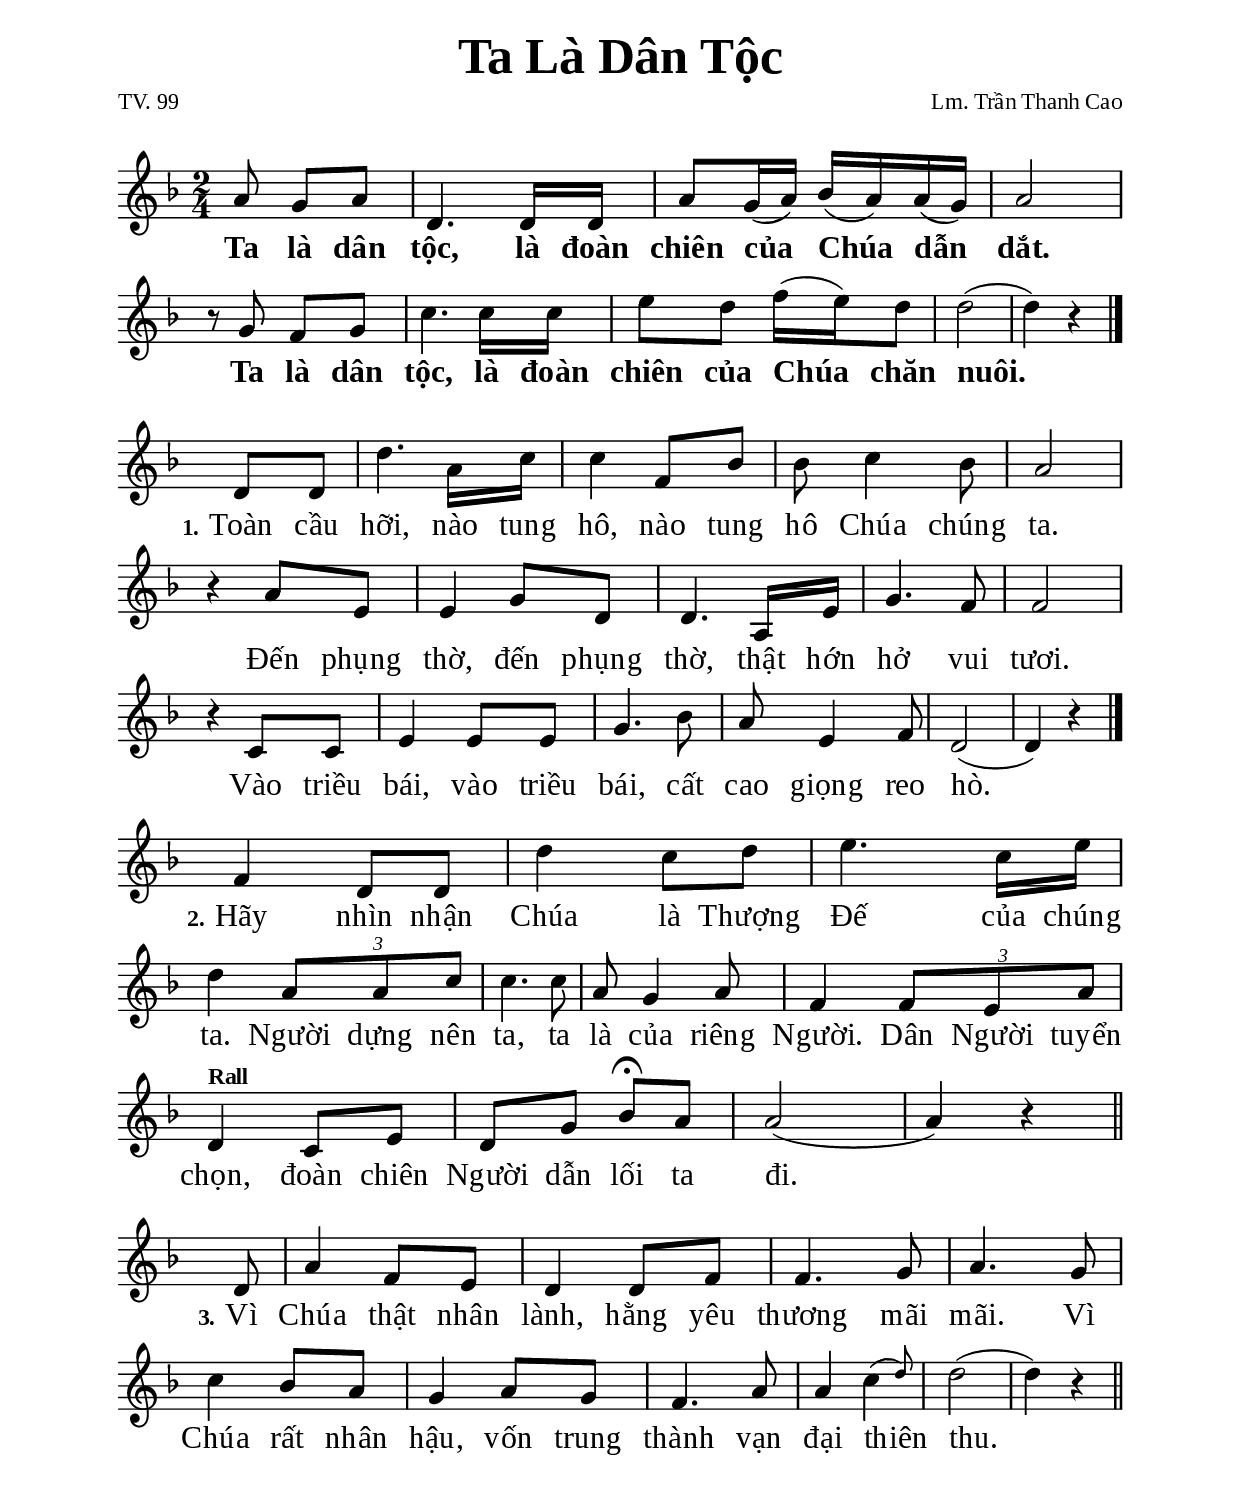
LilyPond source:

% Cài đặt chung
\version "2.20.0"
\include "english.ly"

\header {
  title = \markup { \fontsize #3 "Ta Là Dân Tộc" }
  poet = "TV. 99"
  composer = "Lm. Trần Thanh Cao"
  arranger = " "
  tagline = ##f
}

\paper {
  #(set-paper-size "a4")
  top-margin = 10\mm
  bottom-margin = 10\mm
  left-margin = 20\mm
  right-margin = 20\mm
  indent = #0
  #(define fonts
    (make-pango-font-tree
      "Liberation Serif"
      "Liberation Serif"
      "Liberation Serif"
      (/ 20 20)))
  page-count = #1
}

% Nhạc điệp khúc
nhacDiepKhuc = \relative c'' {
  \partial 4. a8 g a |
  d,4. d16 d |
  a'8 g16 _(a) bf _(a) a _(g) |
  a2 |
  r8 g f g |
  c4. c16 c |
  e8 d f16 (e) d8 |
  d2 ( |
  d4) r \bar "|."
}

% Nhạc phiên khúc
nhacPhienKhucMot = \relative c'' {
  \partial 4 d,8 d |
  d'4. a16 c |
  c4 f,8 bf |
  bf c4 bf8 |
  a2 |
  r4 a8 e |
  e4 g8 d |
  d4. a16 e' |
  g4. f8 |
  f2 |
  r4 c8 c |
  e4 e8 e |
  g4. bf8 |
  a e4 f8 |
  d2 ( |
  d4) r \bar "|."
}

nhacPhienKhucHai = \relative c'' {
  f,4 d8 d |
  d'4 c8 d |
  e4. c16 e |
  d4 \tuplet 3/2 { a8 a c } |
  c4. c8 |
  a8 g4 a8 |
  f4 \tuplet 3/2 { f8 e a } |
  \tempo "Rall" d,4 c8 e |
  d g bf \fermata a |
  a2 ( |
  a4) r \bar "||"
}

nhacPhienKhucBa = \relative c'' {
  \partial 8 d,8 |
  a'4 f8 e |
  d4 d8 f |
  f4. g8 |
  a4. g8 |
  c4 bf8 a |
  g4 a8 g |
  f4. a8 |
  a4 \afterGrace c (d8) |
  d2 ( |
  d4) r \bar "||"
}

% Lời điệp khúc
loiDiepKhuc = \lyricmode {
  Ta là dân tộc, là đoàn chiên của Chúa dẫn dắt.
  Ta là dân tộc, là đoàn chiên của Chúa chăn nuôi.
}

% Lời phiên khúc
loiPhienKhucMot = \lyricmode {
  \set stanza = #"1."
  Toàn cầu hỡi, nào tung hô, nào tung hô Chúa chúng ta.
  Đến phụng thờ, đến phụng thờ, thật hớn hở vui tươi.
  Vào triều bái, vào triều bái, cất cao giọng reo hò.
}

loiPhienKhucHai = \lyricmode {
  \set stanza = #"2."
  Hãy nhìn nhận Chúa là Thượng Đế của chúng ta.
  Người dựng nên ta, ta là của riêng Người.
  Dân Người tuyển chọn, đoàn chiên Người dẫn lối ta đi.
}

loiPhienKhucBa = \lyricmode {
  \set stanza = #"3."
  Vì Chúa thật nhân lành, hằng yêu thương mãi mãi.
  Vì Chúa rất nhân hậu, vốn trung thành vạn đại thiên thu.
}


% Dàn trang
\score {
  \new ChoirStaff <<
    \new Staff = diepKhuc \with {
        \consists "Merge_rests_engraver"
        \magnifyStaff #(magstep +1)
      }
      <<
      \new Voice = beSop {
        \key f \major \time 2/4 \stemNeutral \nhacDiepKhuc
      }
    >>
    \new Lyrics \lyricsto beSop \loiDiepKhuc
  >>
  \layout {
    \override Lyrics.LyricText.font-series = #'bold
    \override Lyrics.LyricText.font-size = #+3
    \override Lyrics.LyricSpace.minimum-distance = #2.0
    \override Score.BarNumber.break-visibility = ##(#f #f #f)
  }
}

\score {
  \new ChoirStaff <<
    \new Staff = phienKhuc \with {
        \magnifyStaff #(magstep +1)
      }
      <<
      \new Voice = beSop {
        \key f \major \time 2/4 \nhacPhienKhucMot
      }
    >>
    \new Lyrics \lyricsto beSop \loiPhienKhucMot
  >>
  \layout {
    \override Staff.TimeSignature.transparent = ##t
    \override Lyrics.LyricText.font-size = #+3
    \override Lyrics.LyricSpace.minimum-distance = #2.0
    \override Score.BarNumber.break-visibility = ##(#f #f #f)
  } 
}

\score {
  \new ChoirStaff <<
    \new Staff = phienKhuc \with {
        \magnifyStaff #(magstep +1)
      }
      <<
      \new Voice = beSop {
        \key f \major \time 2/4 \nhacPhienKhucHai
      }
    >>
    \new Lyrics \lyricsto beSop \loiPhienKhucHai
  >>
  \layout {
    \override Staff.TimeSignature.transparent = ##t
    \override Lyrics.LyricText.font-size = #+3
    \override Lyrics.LyricSpace.minimum-distance = #1.6
    \override Score.BarNumber.break-visibility = ##(#f #f #f)
  } 
}

\score {
  \new ChoirStaff <<
    \new Staff = phienKhuc \with {
        \magnifyStaff #(magstep +1)
      }
      <<
      \new Voice = beSop {
        \key f \major \time 2/4 \nhacPhienKhucBa
      }
    >>
    \new Lyrics \lyricsto beSop \loiPhienKhucBa
  >>
  \layout {
    \override Staff.TimeSignature.transparent = ##t
    \override Lyrics.LyricText.font-size = #+3
    \override Lyrics.LyricSpace.minimum-distance = #2.0
    \override Score.BarNumber.break-visibility = ##(#f #f #f)
  } 
}
